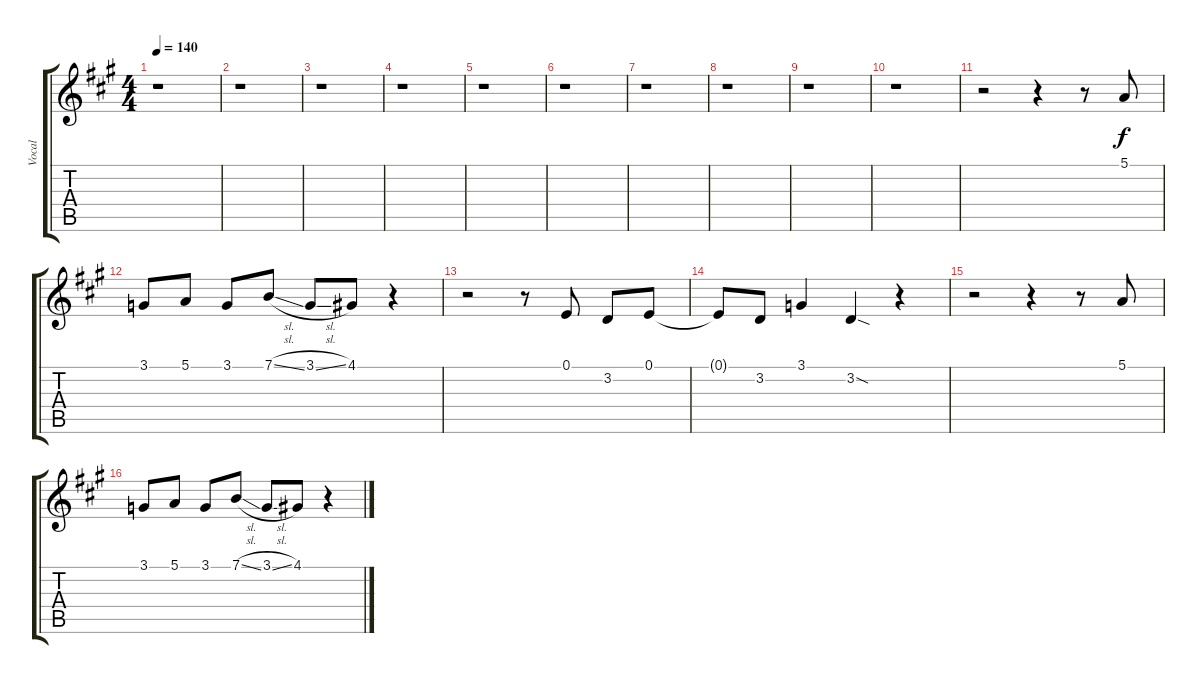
\track ("Vocal" "Vocal") {instrument trombone}
\staff {score tabs}
\tuning (E4 B3 G3 D3 A2 E2) {hide}
\ts (4 4)
\tempo 140
\clef g2
\ks a
r.1{dy f instrument trombone} |
r.1 |
r.1 |
r.1 |
r.1 |
r.1 |
r.1 |
r.1 |
r.1 |
r.1 |
r.2 r.4 r.8 5.1.8 |
3.1.8 5.1.8 3.1.8 7.1{sl}.8 3.1{sl}.8 4.1.8 r.4 |
r.2 r.8 0.1.8 3.2.8 0.1.8 |
0.1{t}.8 3.2.8 3.1.4 3.2{sod}.4 r.4 |
r.2 r.4 r.8 5.1.8 |
3.1.8 5.1.8 3.1.8 7.1{sl}.8 3.1{sl}.8 4.1.8 r.4
